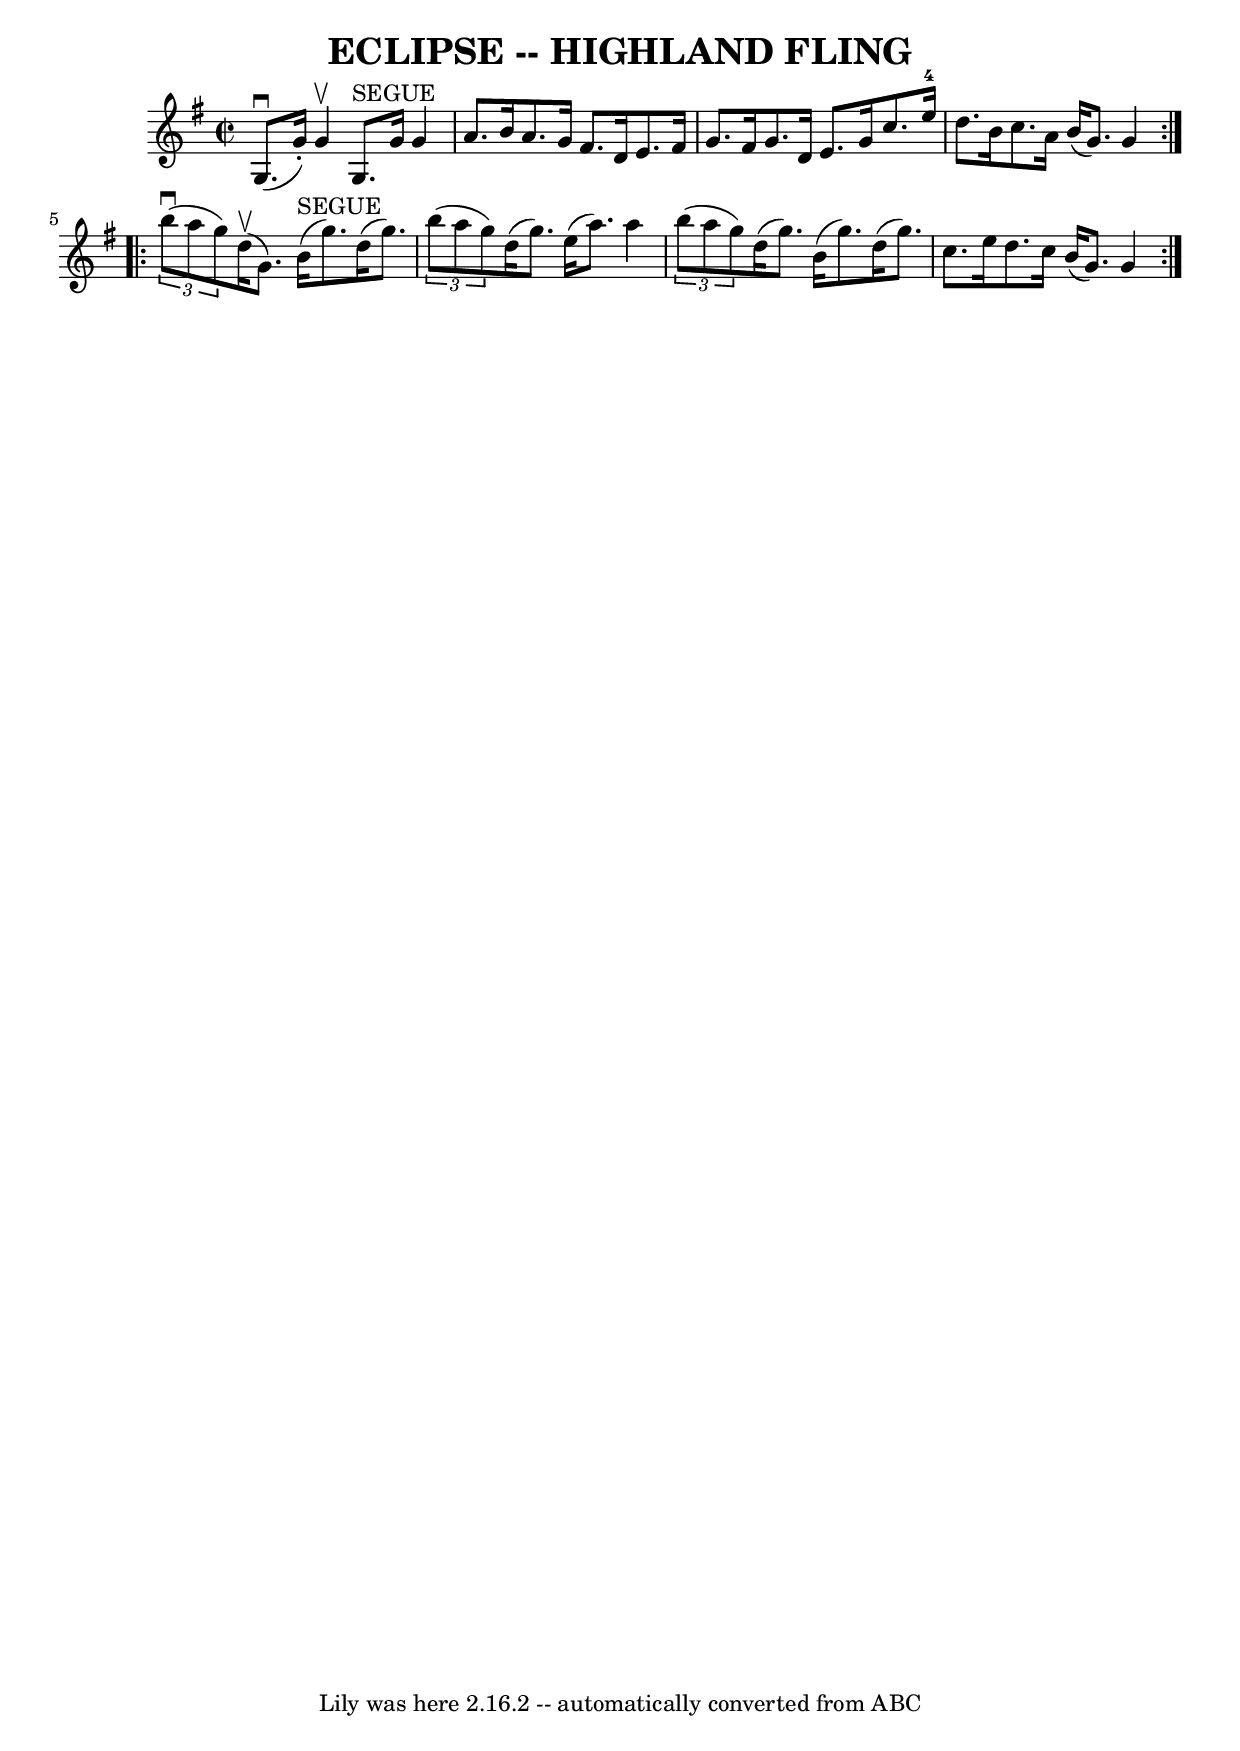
\version "2.7.40"
\include "Mammoth.ily"
\header {
	book = "Ryan's Mammoth Collection of Fiddle Tunes"
	crossRefNumber = "1"
	footnotes = ""
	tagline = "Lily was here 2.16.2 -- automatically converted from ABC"
	title = "ECLIPSE -- HIGHLAND FLING"
}
voicedefault =  {
\set Score.defaultBarType = "empty"

\override Staff.TimeSignature #'style = #'C
 \time 2/2 \key g \major   \repeat volta 2 { g8. (^\downbow g'16 -.)   
g'4^\upbow g8.^"SEGUE" g'16 g'4    |
 a'8. b'16 a'8.   
 g'16 fis'8. d'16 e'8. fis'16        |
 g'8. fis'16    
g'8. d'16 e'8. g'16 c''8. e''16-4   |
 d''8. b'16  
 c''8. a'16 b'16 (g'8.) g'4    }     \repeat volta 2 {   
\times 2/3 { b''8 (^\downbow a''8 g''8) } d''16 (^\upbow g'8.  
-) b'16^"SEGUE"(g''8.) d''16 (g''8.)   |
   
\times 2/3 { b''8 (a''8 g''8) } d''16 (g''8.) e''16 (
a''8.) a''4        |
   \times 2/3 { b''8 (a''8 g''8) }   
d''16 (g''8.) b'16 (g''8.) d''16 (g''8.)   |
   
c''8. e''16 d''8. c''16 b'16 (g'8.) g'4    }   
}

\score{
    <<

	\context Staff="default"
	{
	    \voicedefault 
	}

    >>
	\layout {
	}
	\midi {}
}
